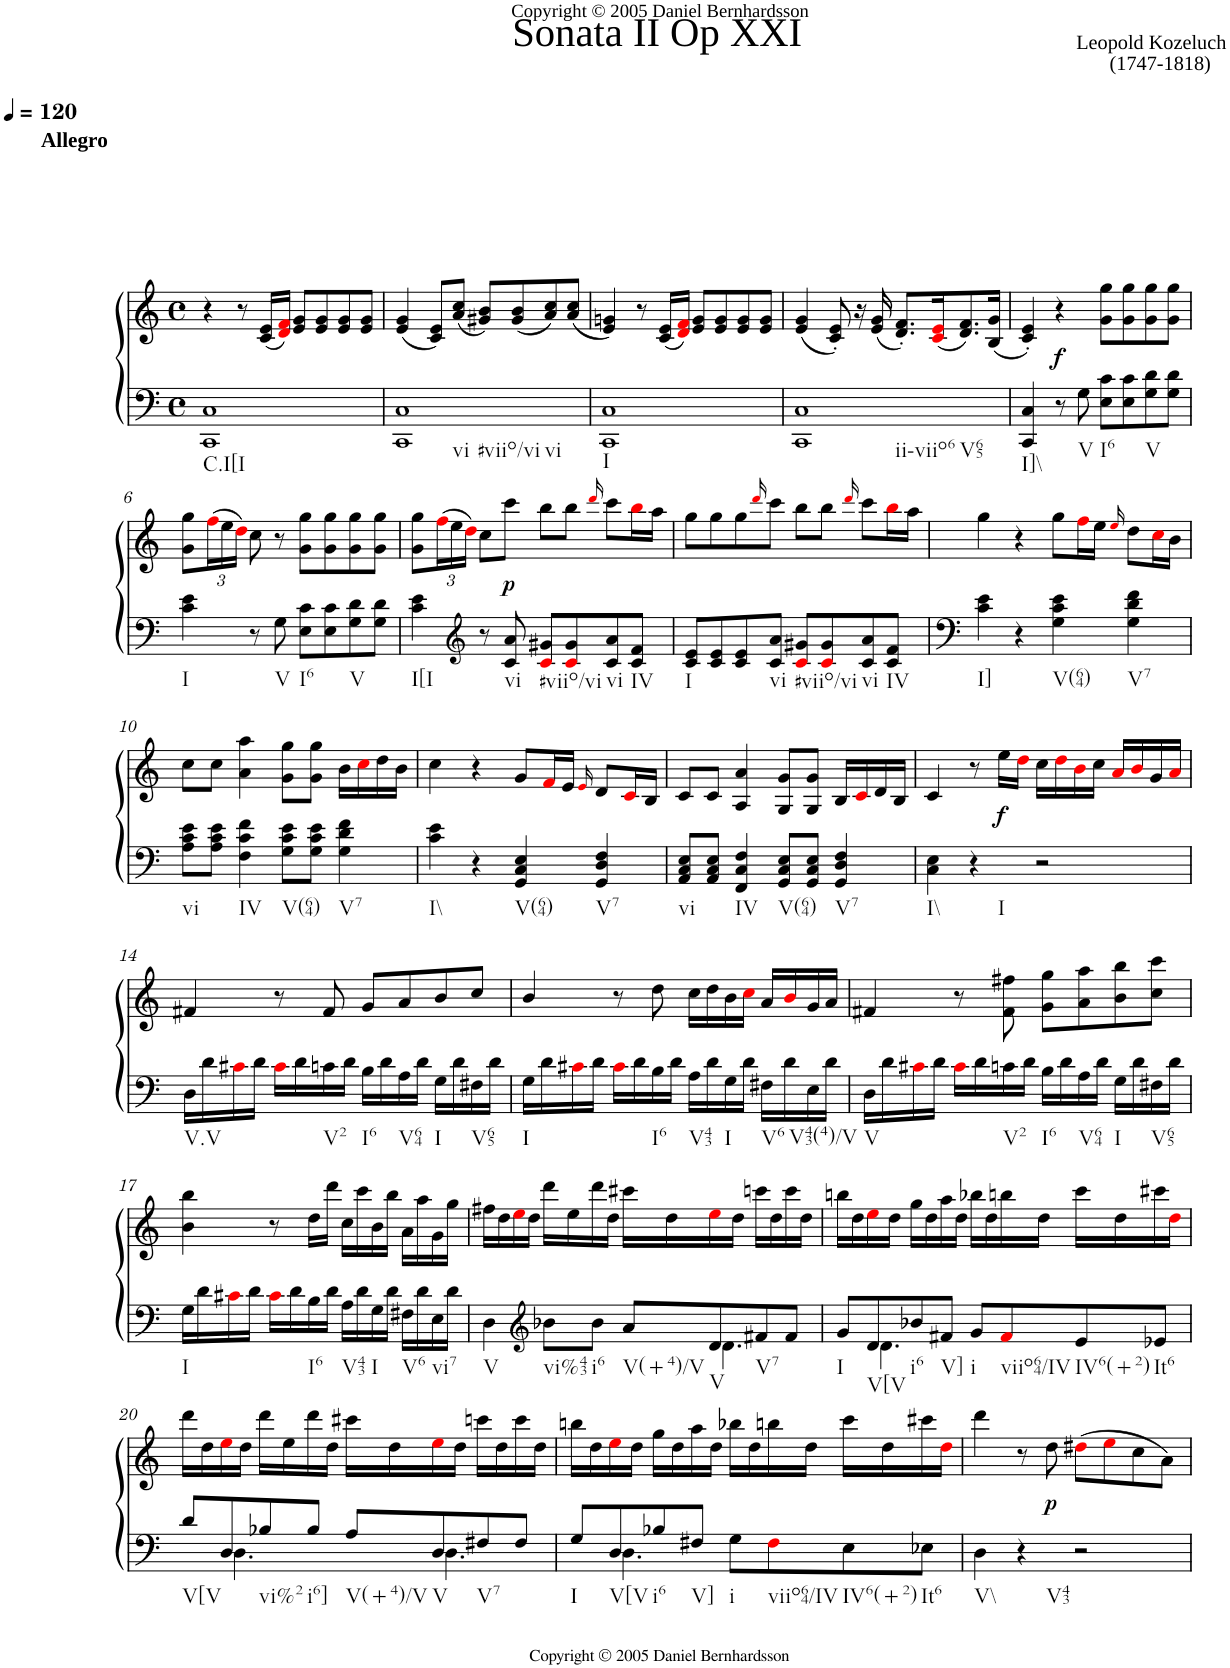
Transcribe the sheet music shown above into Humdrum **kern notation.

**kern	**kern	**dynam
*part1	*part1	*part1
*staff2	*staff1	*staff1/2
*I"Piano	*	*
*I'Pno.	*	*
*clefF4	*clefG2	*
*k[]	*k[]	*
*M4/4	*M4/4	*
*met(c)	*met(c)	*
*MM120	*MM120	*
=1	=1	=1
!	!LO:TX:a:B:t=Allegro	!
!LO:TX:b:t=C.I[I	!	!
1CC 1C	4r	.
.	8r	.
.	(16c/ 16e/LL	.
.	16di/ 16fi/JJ)	.
.	8e/ 8g/L	.
.	8e/ 8g/	.
.	8e/ 8g/	.
.	8e/ 8g/J	.
=2	=2	=2
!LO:TX:b:t=vi	!	!
!LO:TX:b:t=#viio/vi	!	!
!LO:TX:b:t=vi	!	!
1CC 1C	(4e/ 4g/	.
.	8c/ 8e/L)	.
.	(8a/ 8cc/J	.
.	8g#X/ 8b/L)	.
.	(8g#/ 8b/	.
.	8a/ 8cc/)	.
.	(8a/ 8cc/J	.
=3	=3	=3
!LO:TX:b:t=I	!	!
1CC 1C	4e/ 4gn/)	.
.	8r	.
.	(16c/ 16e/LL	.
.	16di/ 16fi/JJ)	.
.	8e/ 8g/L	.
.	8e/ 8g/	.
.	8e/ 8g/	.
.	8e/ 8g/J	.
=4	=4	=4
!LO:TX:b:t=ii-viio6	!	!
!LO:TX:b:t=V65	!	!
1CC 1C	(4e/ 4g/	.
.	8c/' 8e/')	.
.	16r	.
.	(16e/ 16g/	.
.	8.d/' 8.f/'L)	.
.	(16ci/ 16ei/K	.
.	8.d/ 8.f/)	.
.	(16B/ 16g/Jk	.
=5	=5	=5
!LO:TX:b:t=I]\\	!	!
4CC/ 4C/	4c/' 4e/')	.
!	!	!LO:DY:b
8r	4r	f
!LO:TX:b:t=V	!	!
8G\	.	.
!LO:TX:b:t=I6	!	!
8E\ 8c\L	8g\ 8gg\L	.
8E\ 8c\	8g\ 8gg\	.
!LO:TX:b:t=V	!	!
8G\ 8d\	8g\ 8gg\	.
8G\ 8d\J	8g\ 8gg\J	.
!!LO:LB:g=z
=6	=6	=6
!LO:TX:b:t=I	!	!
4c\ 4e\	8g\ 8gg\L	.
*	*Xbrackettup	*
.	(24ffi\L	.
.	24ee\	.
.	24ddi\JJ)	.
8r	8cc\	.
!LO:TX:b:t=V	!	!
8G\	8r	.
!LO:TX:b:t=I6	!	!
8E\ 8c\L	8g\ 8gg\L	.
8E\ 8c\	8g\ 8gg\	.
!LO:TX:b:t=V	!	!
8G\ 8d\	8g\ 8gg\	.
8G\ 8d\J	8g\ 8gg\J	.
=7	=7	=7
!LO:TX:b:t=I[I	!	!
4c\ 4e\	8g\ 8gg\L	.
.	(24ffi\L	.
.	24ee\	.
.	24ddi\JJ)	.
*clefG2	*	*
8r	8cc\L	.
!LO:TX:b:t=vi	!	!
!	!	!LO:DY:b
8c/ 8a/	8ccc\J	p
!LO:TX:b:t=#viio/vi	!	!
8ci/ 8g#X/L	8bb\L	.
8ci/ 8g#/	8bb\J	.
.	16qdddi/	.
!LO:TX:b:t=vi	!	!
8c/ 8a/	8ccc\L	.
!LO:TX:b:t=IV	!	!
8c/ 8f/J	16bbi\L	.
.	16aa\JJ	.
=8	=8	=8
!LO:TX:b:t=I	!	!
8c/ 8e/L	8gg\L	.
8c/ 8e/	8gg\	.
8c/ 8e/	8gg\	.
.	16qdddi/	.
!LO:TX:b:t=vi	!	!
8c/ 8a/J	8ccc\J	.
!LO:TX:b:t=#viio/vi	!	!
8ci/ 8g#X/L	8bb\L	.
8ci/ 8g#/	8bb\J	.
.	16qdddi/	.
!LO:TX:b:t=vi	!	!
8c/ 8a/	8ccc\L	.
!LO:TX:b:t=IV	!	!
8c/ 8f/J	16bbi\L	.
.	16aa\JJ	.
=9	=9	=9
!LO:TX:b:t=I]	!	!
4c\ 4e\	4gg\	.
4r	4r	.
!LO:TX:b:t=V(64)	!	!
4G\ 4c\ 4e\	8gg\L	.
.	16ffi\L	.
.	16ee\JJ	.
.	16qeei/	.
!LO:TX:b:t=V7	!	!
4G\ 4d\ 4f\	8dd\L	.
.	16cci\L	.
.	16b\JJ	.
!!LO:LB:g=z
=10	=10	=10
!LO:TX:b:t=vi	!	!
8A\ 8c\ 8e\L	8cc\L	.
8A\ 8c\ 8e\J	8cc\J	.
!LO:TX:b:t=IV	!	!
4F\ 4c\ 4f\	4a\ 4aa\	.
!LO:TX:b:t=V(64)	!	!
8G\ 8c\ 8e\L	8g\ 8gg\L	.
8G\ 8c\ 8e\J	8g\ 8gg\J	.
!LO:TX:b:t=V7	!	!
4G\ 4d\ 4f\	16b\LL	.
.	16cci\	.
.	16dd\	.
.	16b\JJ	.
=11	=11	=11
!LO:TX:b:t=I\\	!	!
4c\ 4e\	4cc\	.
4r	4r	.
!LO:TX:b:t=V(64)	!	!
4GG/ 4C/ 4E/	8g/L	.
.	16fi/L	.
.	16e/JJ	.
.	16qei/	.
!LO:TX:b:t=V7	!	!
4GG/ 4D/ 4F/	8d/L	.
.	16ci/L	.
.	16B/JJ	.
=12	=12	=12
!LO:TX:b:t=vi	!	!
8AA/ 8C/ 8E/L	8c/L	.
8AA/ 8C/ 8E/J	8c/J	.
!LO:TX:b:t=IV	!	!
4FF/ 4C/ 4F/	4A/ 4a/	.
!LO:TX:b:t=V(64)	!	!
8GG/ 8C/ 8E/L	8G/ 8g/L	.
8GG/ 8C/ 8E/J	8G/ 8g/J	.
!LO:TX:b:t=V7	!	!
4GG/ 4D/ 4F/	16B/LL	.
.	16ci/	.
.	16d/	.
.	16B/JJ	.
=13	=13	=13
!LO:TX:b:t=I\\	!	!
4C\ 4E\	4c/	.
!LO:TX:b:t=I	!	!
4r	8r	.
!	!	!LO:DY:b
.	16ee\LL	f
.	16ddi\JJ	.
2r	16cc\LL	.
.	16ddi\	.
.	16bi\	.
.	16cc\JJ	.
.	16ai/LL	.
.	16bi/	.
.	16g/	.
.	16ai/JJ	.
!!LO:LB:g=z
=14	=14	=14
!LO:TX:b:t=V.V	!	!
16D\LL	4f#X/	.
16d\	.	.
16c#Xi\	.	.
16d\JJ	.	.
16c#i\LL	8r	.
16d\	.	.
!LO:TX:b:t=V2	!	!
16cn\	8f#/	.
16d\JJ	.	.
!LO:TX:b:t=I6	!	!
16B\LL	8g/L	.
16d\	.	.
!LO:TX:b:t=V64	!	!
16A\	8a/	.
16d\JJ	.	.
!LO:TX:b:t=I	!	!
16G\LL	8b/	.
16d\	.	.
!LO:TX:b:t=V65	!	!
16F#X\	8cc/J	.
16d\JJ	.	.
=15	=15	=15
!LO:TX:b:t=I	!	!
16G\LL	4b/	.
16d\	.	.
16c#Xi\	.	.
16d\JJ	.	.
16c#i\LL	8r	.
16d\	.	.
!LO:TX:b:t=I6	!	!
16B\	8dd\	.
16d\JJ	.	.
!LO:TX:b:t=V43	!	!
16A\LL	16cc\LL	.
16d\	16dd\	.
!LO:TX:b:t=I	!	!
16G\	16b\	.
16d\JJ	16cci\JJ	.
!LO:TX:b:t=V6	!	!
16F#X\LL	16a/LL	.
16d\	16bi/	.
!LO:TX:b:t=V43(4)/V	!	!
16E\	16g/	.
16d\JJ	16a/JJ	.
=16	=16	=16
!LO:TX:b:t=V	!	!
16D\LL	4f#X/	.
16d\	.	.
16c#Xi\	.	.
16d\JJ	.	.
16c#i\LL	8r	.
16d\	.	.
!LO:TX:b:t=V2	!	!
16cn\	8f#\ 8ff#X\	.
16d\JJ	.	.
!LO:TX:b:t=I6	!	!
16B\LL	8g\ 8gg\L	.
16d\	.	.
!LO:TX:b:t=V64	!	!
16A\	8a\ 8aa\	.
16d\JJ	.	.
!LO:TX:b:t=I	!	!
16G\LL	8b\ 8bb\	.
16d\	.	.
!LO:TX:b:t=V65	!	!
16F#X\	8cc\ 8ccc\J	.
16d\JJ	.	.
!!LO:LB:g=z
=17	=17	=17
!LO:TX:b:t=I	!	!
16G\LL	4b\ 4bb\	.
16d\	.	.
16c#Xi\	.	.
16d\JJ	.	.
16c#i\LL	8r	.
16d\	.	.
!LO:TX:b:t=I6	!	!
16B\	16dd\LL	.
16d\JJ	16ddd\JJ	.
!LO:TX:b:t=V43	!	!
16A\LL	16cc\LL	.
16d\	16ccc\	.
!LO:TX:b:t=I	!	!
16G\	16b\	.
16d\JJ	16bb\JJ	.
!LO:TX:b:t=V6	!	!
16F#X\LL	16a\LL	.
16d\	16aa\	.
!LO:TX:b:t=vi7	!	!
16E\	16g\	.
16d\JJ	16gg\JJ	.
=18	=18	=18
*^	*	*
!LO:TX:b:t=V	!	!	!
4D\	2ryy	16ff#X\LL	.
.	.	16dd\	.
.	.	16eei\	.
.	.	16dd\JJ	.
*clefG2	*	*	*
!LO:TX:b:t=vi%43	!	!	!
8b-X\L	.	16ddd\LL	.
.	.	16ee\	.
!LO:TX:b:t=i6	!	!	!
8b-\J	.	16ddd\	.
.	.	16dd\JJ	.
!LO:TX:b:t=V(+4)/V	!	!	!
8a/L	8ryy	16ccc#X\LL	.
.	.	16dd\	.
!LO:TX:b:t=V	!	!	!
8d/	4.d\	16eei\	.
.	.	16dd\JJ	.
!LO:TX:b:t=V7	!	!	!
8f#X/	.	16cccn\LL	.
.	.	16dd\	.
8f#/J	.	16ccc\	.
.	.	16dd\JJ	.
=19	=19	=19	=19
!LO:TX:b:t=I	!	!	!
8g/L	8ryy	16bbn\LL	.
.	.	16dd\	.
!LO:TX:b:t=V[V	!	!	!
8d/	4.d\	16eei\	.
.	.	16dd\JJ	.
!LO:TX:b:t=i6	!	!	!
8b-X/	.	16gg\LL	.
.	.	16dd\	.
!LO:TX:b:t=V]	!	!	!
8f#X/J	.	16aa\	.
.	.	16dd\JJ	.
!LO:TX:b:t=i	!	!	!
8g/L	2ryy	16bb-X\LL	.
.	.	16dd\	.
!LO:TX:b:t=viio64/IV	!	!	!
8f#i/	.	16bbn\	.
.	.	16dd\JJ	.
!LO:TX:b:t=IV6(+2)	!	!	!
8e/	.	16ccc\LL	.
.	.	16dd\	.
!LO:TX:b:t=It6	!	!	!
8e-X/J	.	16ccc#X\	.
.	.	16ddi\JJ	.
!!LO:LB:g=z
=20	=20	=20	=20
!LO:TX:b:t=V[V	!	!	!
8d/L	8ryy	16ddd\LL	.
.	.	16dd\	.
8D/	4.D\	16eei\	.
.	.	16dd\JJ	.
!LO:TX:b:t=vi%2	!	!	!
8B-X/	.	16ddd\LL	.
.	.	16ee\	.
!LO:TX:b:t=i6]	!	!	!
8B-/J	.	16ddd\	.
.	.	16dd\JJ	.
!LO:TX:b:t=V(+4)/V	!	!	!
8A/L	8ryy	16ccc#X\LL	.
.	.	16dd\	.
!LO:TX:b:t=V	!	!	!
8D/	4.D\	16eei\	.
.	.	16dd\JJ	.
!LO:TX:b:t=V7	!	!	!
8F#X/	.	16cccn\LL	.
.	.	16dd\	.
8F#/J	.	16ccc\	.
.	.	16dd\JJ	.
=21	=21	=21	=21
!LO:TX:b:t=I	!	!	!
8G/L	8ryy	16bbn\LL	.
.	.	16dd\	.
!LO:TX:b:t=V[V	!	!	!
8D/	4.D\	16eei\	.
.	.	16dd\JJ	.
!LO:TX:b:t=i6	!	!	!
8B-X/	.	16gg\LL	.
.	.	16dd\	.
!LO:TX:b:t=V]	!	!	!
8F#X/J	.	16aa\	.
.	.	16dd\JJ	.
!LO:TX:b:t=i	!	!	!
8G\L	2ryy	16bb-X\LL	.
.	.	16dd\	.
!LO:TX:b:t=viio64/IV	!	!	!
8F#i\	.	16bbn\	.
.	.	16dd\JJ	.
!LO:TX:b:t=IV6(+2)	!	!	!
8E\	.	16ccc\LL	.
.	.	16dd\	.
!LO:TX:b:t=It6	!	!	!
8E-X\J	.	16ccc#X\	.
.	.	16ddi\JJ	.
*v	*v	*	*
=22	=22	=22
!LO:TX:b:t=V\\	!	!
4D\	4ddd\	.
!LO:TX:b:t=V43	!	!
4r	8r	.
!	!	!LO:DY:b
.	8dd\	p
2r	(8dd#Xi\L	.
.	8eei\	.
.	8cc\	.
.	8a\J)	.
=	=	=
*-	*-	*-
